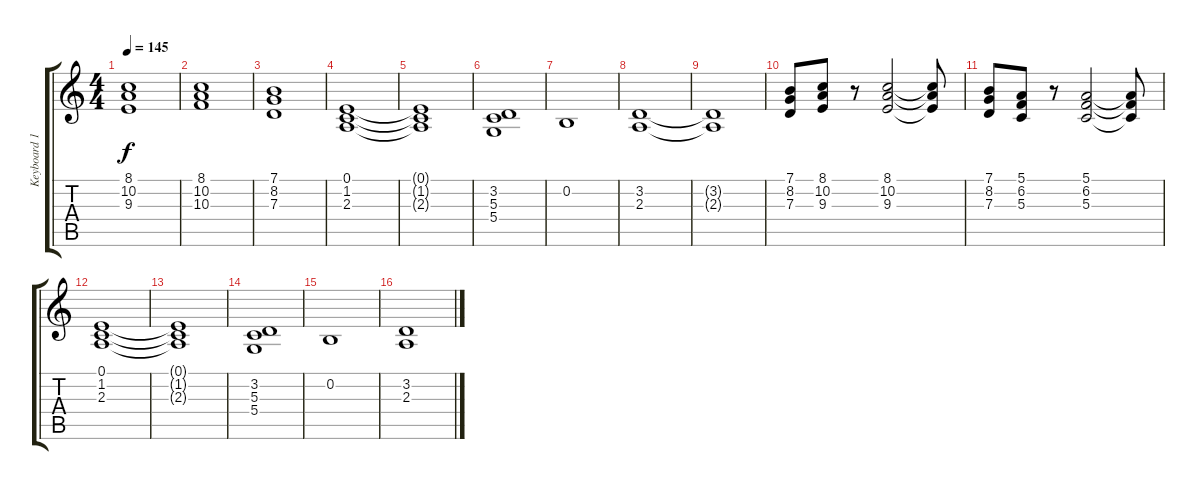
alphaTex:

\track ("Keyboard 1." "Keyboard 1") {instrument stringensemble1}
\staff {score tabs}
\tuning (E4 B3 G3 D3 A2 E2) {hide}
\ts (4 4)
\tempo 145
\clef g2
\ks c
(8.1{t} 10.2{t} 9.3{t}).1{dy f} |
(8.1 10.2 10.3).1 |
(7.1 8.2 7.3).1 |
(0.1 1.2 2.3).1 |
(0.1{t} 1.2{t} 2.3{t}).1 |
(3.2 5.3 5.4).1 |
0.2.1 |
(3.2 2.3).1 |
(3.2{t} 2.3{t}).1 |
(7.1 8.2 7.3).8 (8.1 10.2 9.3).8 r.8 (8.1 10.2 9.3).2 (8.1{t} 10.2{t} 9.3{t}).8 |
(7.1 8.2 7.3).8 (5.1 6.2 5.3).8 r.8 (5.1 6.2 5.3).2 (5.1{t} 6.2{t} 5.3{t}).8 |
(0.1 1.2 2.3).1 |
(0.1{t} 1.2{t} 2.3{t}).1 |
(3.2 5.3 5.4).1 |
0.2.1 |
(3.2 2.3).1
